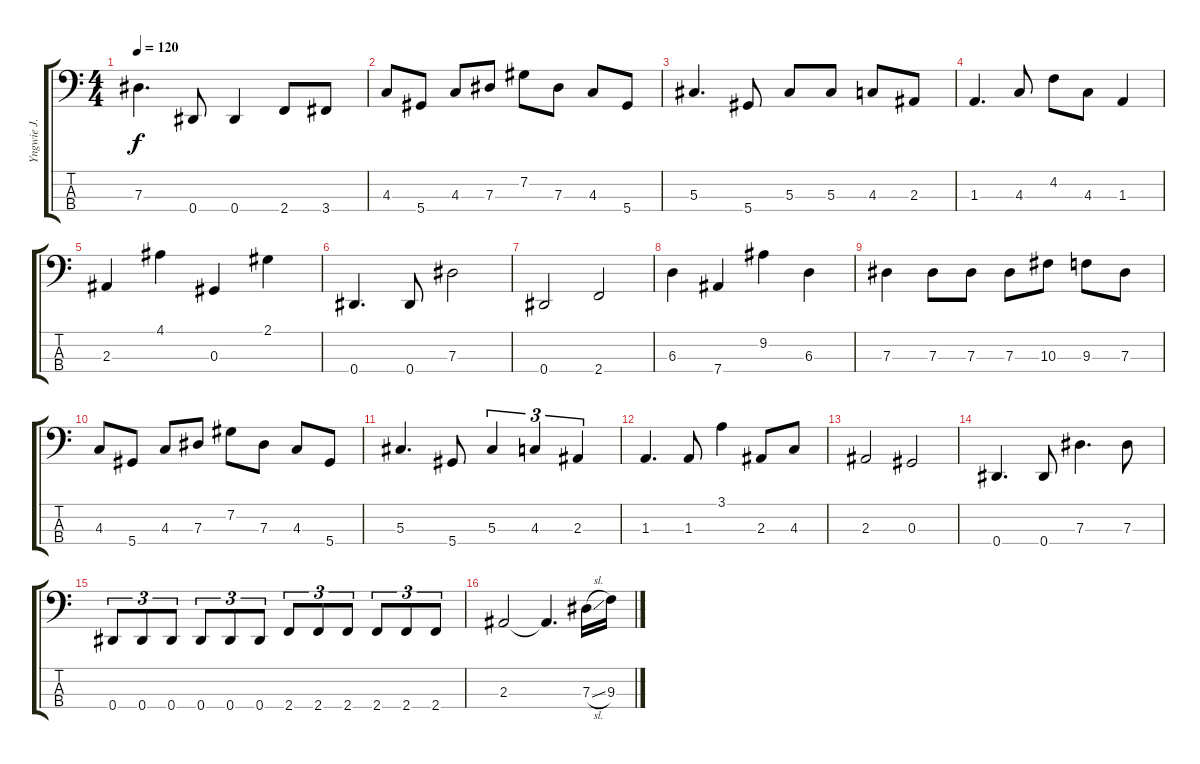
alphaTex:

\track ("Yngwie J. Malmsteen" "Yngwie J. ") {instrument electricbassfinger}
\staff {score tabs}
\tuning (Gb2 Db2 Ab1 Eb1) {hide}
\ts (4 4)
\tempo 120
\clef f4
\ks c
7.3.4{d dy f} 0.4.8 0.4.4 2.4.8 3.4.8 |
4.3.8 5.4.8 4.3.8 7.3.8 7.2.8 7.3.8 4.3.8 5.4.8 |
5.3.4{d} 5.4.8 5.3.8 5.3.8 4.3.8 2.3.8 |
1.3.4{d} 4.3.8 4.2.8 4.3.8 1.3.4 |
2.3.4 4.1.4 0.3.4 2.1.4 |
0.4.4{d} 0.4.8 7.3.2 |
0.4.2 2.4.2 |
6.3.4 7.4.4 9.2.4 6.3.4 |
7.3.4 7.3.8 7.3.8 7.3.8 10.3.8 9.3.8 7.3.8 |
4.3.8 5.4.8 4.3.8 7.3.8 7.2.8 7.3.8 4.3.8 5.4.8 |
5.3.4{d} 5.4.8 5.3.4{tu (3 2)} 4.3.4{tu (3 2)} 2.3.4{tu (3 2)} |
1.3.4{d} 1.3.8 3.1.4 2.3.8 4.3.8 |
2.3.2 0.3.2 |
0.4.4{d} 0.4.8 7.3.4{d} 7.3.8 |
0.4.8{tu (3 2)} 0.4.8{tu (3 2)} 0.4.8{tu (3 2)} 0.4.8{tu (3 2)} 0.4.8{tu (3 2)} 0.4.8{tu (3 2)} 2.4.8{tu (3 2)} 2.4.8{tu (3 2)} 2.4.8{tu (3 2)} 2.4.8{tu (3 2)} 2.4.8{tu (3 2)} 2.4.8{tu (3 2)} |
2.3.2 2.3{t}.4{d} 7.3{sl}.16 9.3.16
